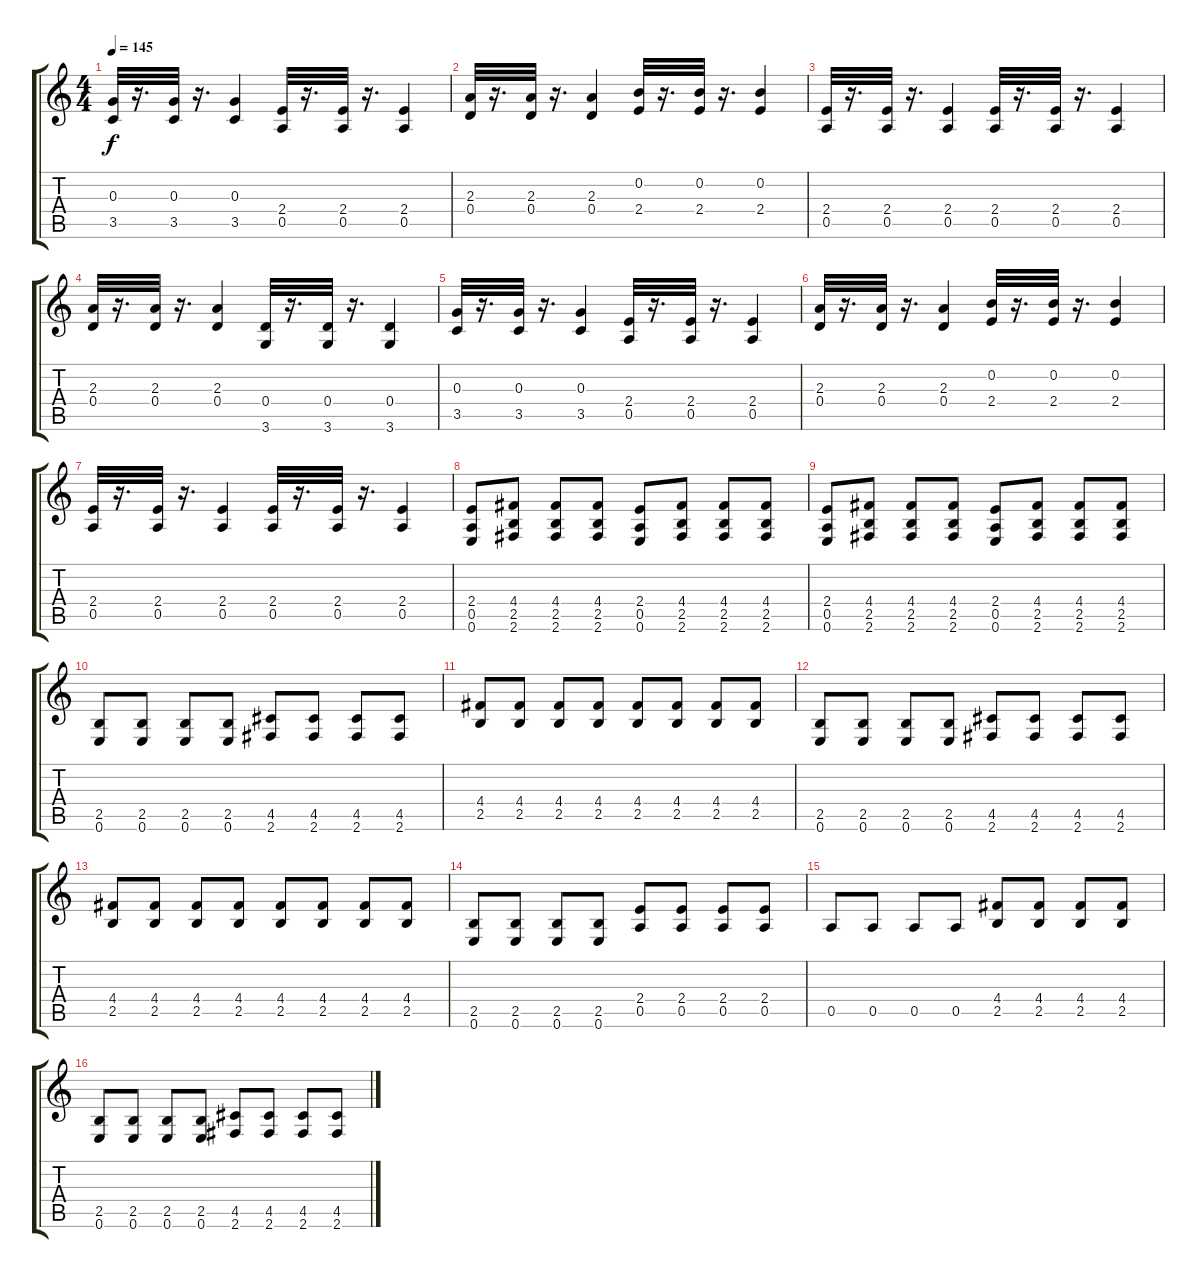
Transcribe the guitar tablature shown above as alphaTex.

\track "" {instrument distortionguitar}
\staff {score tabs}
\tuning (E4 B3 G3 D3 A2 E2) {hide}
\ts (4 4)
\tempo 145
\clef g2
\ks c
(0.3 3.5).32{dy f} r.16{d} (0.3 3.5).32 r.16{d} (0.3 3.5).4 (2.4 0.5).32 r.16{d} (2.4 0.5).32 r.16{d} (2.4 0.5).4 |
(2.3 0.4).32 r.16{d} (2.3 0.4).32 r.16{d} (2.3 0.4).4 (0.2 2.4).32 r.16{d} (0.2 2.4).32 r.16{d} (0.2 2.4).4 |
(2.4 0.5).32 r.16{d} (2.4 0.5).32 r.16{d} (2.4 0.5).4 (2.4 0.5).32 r.16{d} (2.4 0.5).32 r.16{d} (2.4 0.5).4 |
(2.3 0.4).32 r.16{d} (2.3 0.4).32 r.16{d} (2.3 0.4).4 (0.4 3.6).32 r.16{d} (0.4 3.6).32 r.16{d} (0.4 3.6).4 |
(0.3 3.5).32 r.16{d} (0.3 3.5).32 r.16{d} (0.3 3.5).4 (2.4 0.5).32 r.16{d} (2.4 0.5).32 r.16{d} (2.4 0.5).4 |
(2.3 0.4).32 r.16{d} (2.3 0.4).32 r.16{d} (2.3 0.4).4 (0.2 2.4).32 r.16{d} (0.2 2.4).32 r.16{d} (0.2 2.4).4 |
(2.4 0.5).32 r.16{d} (2.4 0.5).32 r.16{d} (2.4 0.5).4 (2.4 0.5).32 r.16{d} (2.4 0.5).32 r.16{d} (2.4 0.5).4 |
(2.4 0.5 0.6).8 (4.4 2.5 2.6).8 (4.4 2.5 2.6).8 (4.4 2.5 2.6).8 (2.4 0.5 0.6).8 (4.4 2.5 2.6).8 (4.4 2.5 2.6).8 (4.4 2.5 2.6).8 |
(2.4 0.5 0.6).8 (4.4 2.5 2.6).8 (4.4 2.5 2.6).8 (4.4 2.5 2.6).8 (2.4 0.5 0.6).8 (4.4 2.5 2.6).8 (4.4 2.5 2.6).8 (4.4 2.5 2.6).8 |
(2.5 0.6).8 (2.5 0.6).8 (2.5 0.6).8 (2.5 0.6).8 (4.5 2.6).8 (4.5 2.6).8 (4.5 2.6).8 (4.5 2.6).8 |
(4.4 2.5).8 (4.4 2.5).8 (4.4 2.5).8 (4.4 2.5).8 (4.4 2.5).8 (4.4 2.5).8 (4.4 2.5).8 (4.4 2.5).8 |
(2.5 0.6).8 (2.5 0.6).8 (2.5 0.6).8 (2.5 0.6).8 (4.5 2.6).8 (4.5 2.6).8 (4.5 2.6).8 (4.5 2.6).8 |
(4.4 2.5).8 (4.4 2.5).8 (4.4 2.5).8 (4.4 2.5).8 (4.4 2.5).8 (4.4 2.5).8 (4.4 2.5).8 (4.4 2.5).8 |
(2.5 0.6).8 (2.5 0.6).8 (2.5 0.6).8 (2.5 0.6).8 (2.4 0.5).8 (2.4 0.5).8 (2.4 0.5).8 (2.4 0.5).8 |
0.5.8 0.5.8 0.5.8 0.5.8 (4.4 2.5).8 (4.4 2.5).8 (4.4 2.5).8 (4.4 2.5).8 |
(2.5 0.6).8 (2.5 0.6).8 (2.5 0.6).8 (2.5 0.6).8 (4.5 2.6).8 (4.5 2.6).8 (4.5 2.6).8 (4.5 2.6).8
